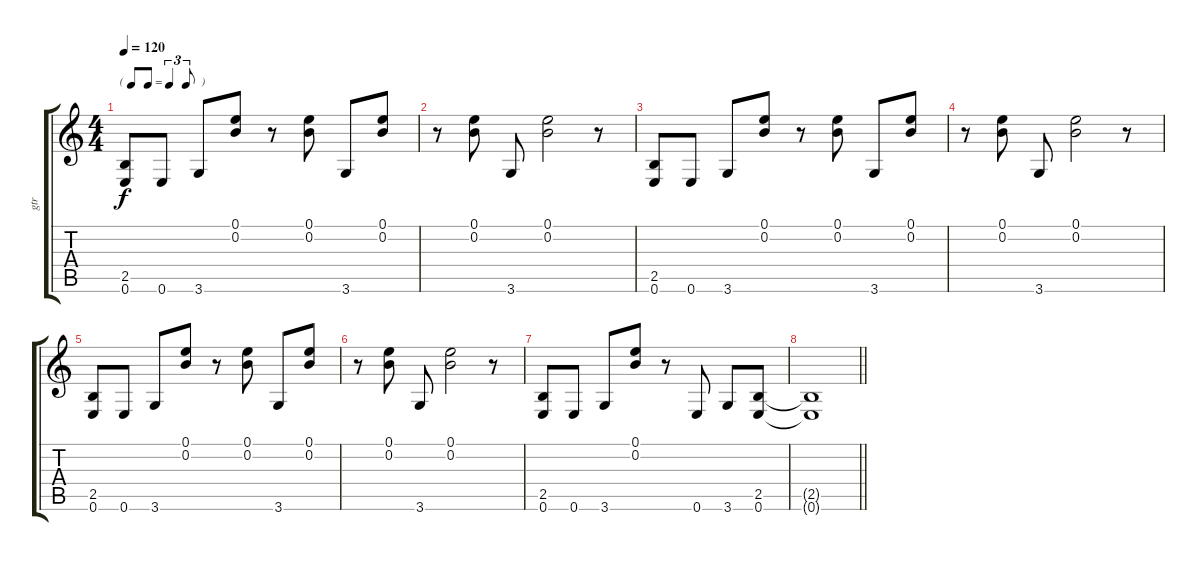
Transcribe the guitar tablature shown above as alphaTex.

\track ("gtr" "gtr") {instrument overdrivenguitar}
\staff {score tabs}
\tuning (E4 B3 G3 D3 A2 E2) {hide}
\ts (4 4)
\tf triplet8th
\tempo 120
\clef g2
\ks c
(2.5 0.6).8{dy f} 0.6.8 3.6.8 (0.1 0.2).8 r.8 (0.1 0.2).8 3.6.8 (0.1 0.2).8 |
r.8 (0.1 0.2).8 3.6.8 (0.1 0.2).2 r.8 |
(2.5 0.6).8 0.6.8 3.6.8 (0.1 0.2).8 r.8 (0.1 0.2).8 3.6.8 (0.1 0.2).8 |
r.8 (0.1 0.2).8 3.6.8 (0.1 0.2).2 r.8 |
(2.5 0.6).8 0.6.8 3.6.8 (0.1 0.2).8 r.8 (0.1 0.2).8 3.6.8 (0.1 0.2).8 |
r.8 (0.1 0.2).8 3.6.8 (0.1 0.2).2 r.8 |
(2.5 0.6).8 0.6.8 3.6.8 (0.1 0.2).8 r.8 0.6.8 3.6.8 (2.5 0.6).8 |
\barLineRight lightlight
(2.5{t} 0.6{t}).1
